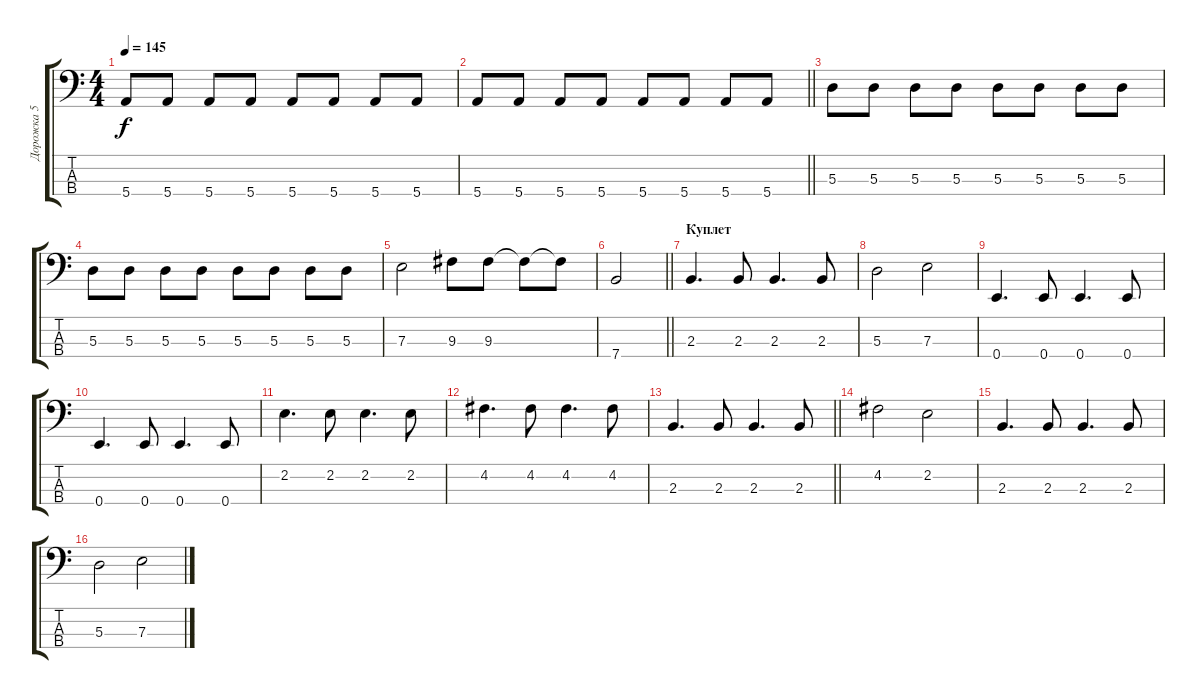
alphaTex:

\track ("Дорожка 5" "Дорожка 5") {instrument electricbassfinger}
\staff {score tabs}
\tuning (G2 D2 A1 E1) {hide}
\ts (4 4)
\tempo 145
\clef f4
\ks c
5.4.8{dy f} 5.4.8 5.4.8 5.4.8 5.4.8 5.4.8 5.4.8 5.4.8 |
\barLineRight lightlight
5.4.8 5.4.8 5.4.8 5.4.8 5.4.8 5.4.8 5.4.8 5.4.8 |
5.3.8 5.3.8 5.3.8 5.3.8 5.3.8 5.3.8 5.3.8 5.3.8 |
5.3.8 5.3.8 5.3.8 5.3.8 5.3.8 5.3.8 5.3.8 5.3.8 |
7.3.2 9.3.8 9.3.8 9.3{t}.8 9.3{t}.8 |
\barLineRight lightlight
7.4.2 |
\section ("" "Куплет")
2.3.4{d} 2.3.8 2.3.4{d} 2.3.8 |
5.3.2 7.3.2 |
0.4.4{d} 0.4.8 0.4.4{d} 0.4.8 |
0.4.4{d} 0.4.8 0.4.4{d} 0.4.8 |
2.2.4{d} 2.2.8 2.2.4{d} 2.2.8 |
4.2.4{d} 4.2.8 4.2.4{d} 4.2.8 |
\barLineRight lightlight
2.3.4{d} 2.3.8 2.3.4{d} 2.3.8 |
4.2.2 2.2.2 |
2.3.4{d} 2.3.8 2.3.4{d} 2.3.8 |
5.3.2 7.3.2
